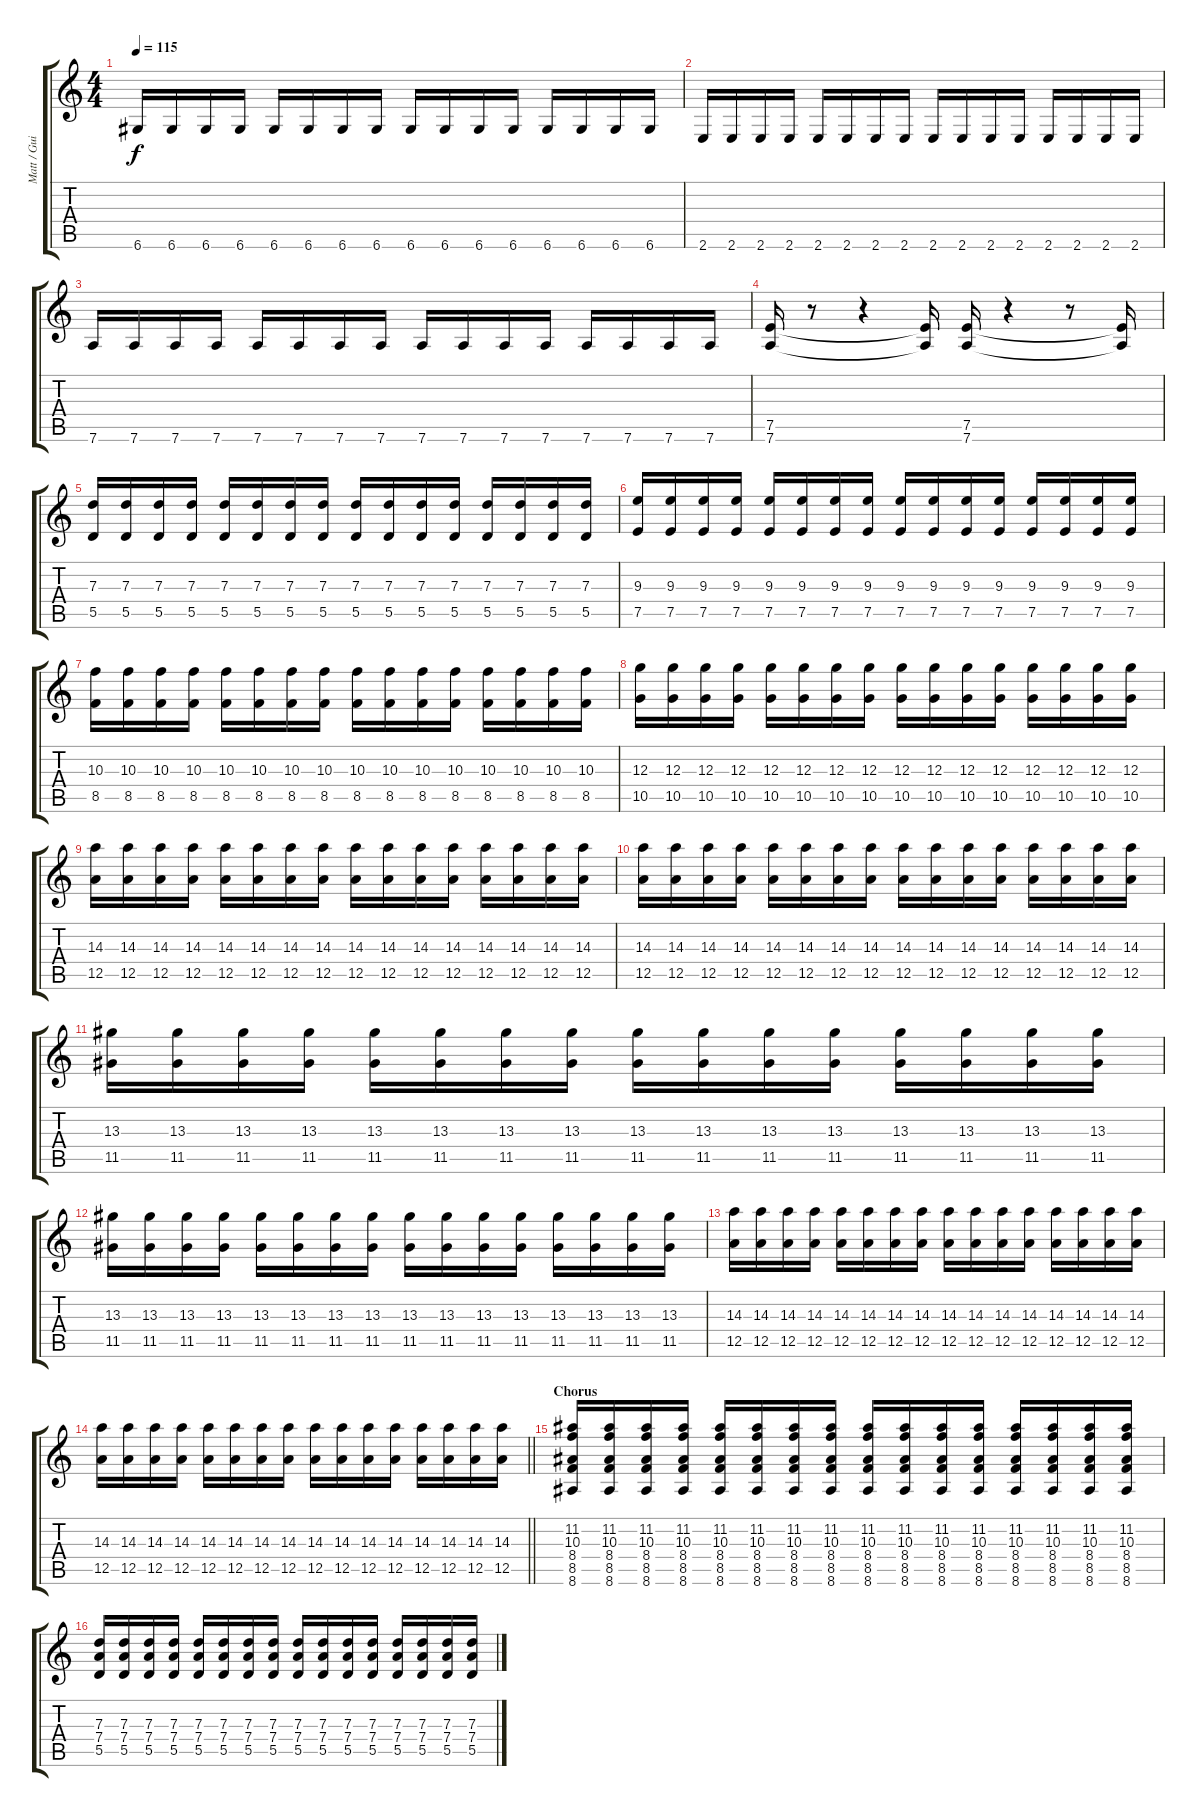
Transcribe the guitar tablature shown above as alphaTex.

\track ("Matt / Guitar" "Matt / Gui") {instrument electricguitarclean}
\staff {score tabs}
\tuning (E4 B3 G3 D3 A2 D2) {hide}
\ts (4 4)
\tempo 115
\clef g2
\ks c
6.6.16{dy f} 6.6.16 6.6.16 6.6.16 6.6.16 6.6.16 6.6.16 6.6.16 6.6.16 6.6.16 6.6.16 6.6.16 6.6.16 6.6.16 6.6.16 6.6.16 |
2.6.16 2.6.16 2.6.16 2.6.16 2.6.16 2.6.16 2.6.16 2.6.16 2.6.16 2.6.16 2.6.16 2.6.16 2.6.16 2.6.16 2.6.16 2.6.16 |
7.6.16 7.6.16 7.6.16 7.6.16 7.6.16 7.6.16 7.6.16 7.6.16 7.6.16 7.6.16 7.6.16 7.6.16 7.6.16 7.6.16 7.6.16 7.6.16 |
(7.5 7.6).16 r.8 r.4 (7.5{t} 7.6{t}).16 (7.5 7.6).16 r.4 r.8 (7.5{t} 7.6{t}).16 |
(7.3 5.5).16 (7.3 5.5).16 (7.3 5.5).16 (7.3 5.5).16 (7.3 5.5).16 (7.3 5.5).16 (7.3 5.5).16 (7.3 5.5).16 (7.3 5.5).16 (7.3 5.5).16 (7.3 5.5).16 (7.3 5.5).16 (7.3 5.5).16 (7.3 5.5).16 (7.3 5.5).16 (7.3 5.5).16 |
(9.3 7.5).16 (9.3 7.5).16 (9.3 7.5).16 (9.3 7.5).16 (9.3 7.5).16 (9.3 7.5).16 (9.3 7.5).16 (9.3 7.5).16 (9.3 7.5).16 (9.3 7.5).16 (9.3 7.5).16 (9.3 7.5).16 (9.3 7.5).16 (9.3 7.5).16 (9.3 7.5).16 (9.3 7.5).16 |
(10.3 8.5).16 (10.3 8.5).16 (10.3 8.5).16 (10.3 8.5).16 (10.3 8.5).16 (10.3 8.5).16 (10.3 8.5).16 (10.3 8.5).16 (10.3 8.5).16 (10.3 8.5).16 (10.3 8.5).16 (10.3 8.5).16 (10.3 8.5).16 (10.3 8.5).16 (10.3 8.5).16 (10.3 8.5).16 |
(12.3 10.5).16 (12.3 10.5).16 (12.3 10.5).16 (12.3 10.5).16 (12.3 10.5).16 (12.3 10.5).16 (12.3 10.5).16 (12.3 10.5).16 (12.3 10.5).16 (12.3 10.5).16 (12.3 10.5).16 (12.3 10.5).16 (12.3 10.5).16 (12.3 10.5).16 (12.3 10.5).16 (12.3 10.5).16 |
(14.3 12.5).16 (14.3 12.5).16 (14.3 12.5).16 (14.3 12.5).16 (14.3 12.5).16 (14.3 12.5).16 (14.3 12.5).16 (14.3 12.5).16 (14.3 12.5).16 (14.3 12.5).16 (14.3 12.5).16 (14.3 12.5).16 (14.3 12.5).16 (14.3 12.5).16 (14.3 12.5).16 (14.3 12.5).16 |
(14.3 12.5).16 (14.3 12.5).16 (14.3 12.5).16 (14.3 12.5).16 (14.3 12.5).16 (14.3 12.5).16 (14.3 12.5).16 (14.3 12.5).16 (14.3 12.5).16 (14.3 12.5).16 (14.3 12.5).16 (14.3 12.5).16 (14.3 12.5).16 (14.3 12.5).16 (14.3 12.5).16 (14.3 12.5).16 |
(13.3 11.5).16 (13.3 11.5).16 (13.3 11.5).16 (13.3 11.5).16 (13.3 11.5).16 (13.3 11.5).16 (13.3 11.5).16 (13.3 11.5).16 (13.3 11.5).16 (13.3 11.5).16 (13.3 11.5).16 (13.3 11.5).16 (13.3 11.5).16 (13.3 11.5).16 (13.3 11.5).16 (13.3 11.5).16 |
(13.3 11.5).16 (13.3 11.5).16 (13.3 11.5).16 (13.3 11.5).16 (13.3 11.5).16 (13.3 11.5).16 (13.3 11.5).16 (13.3 11.5).16 (13.3 11.5).16 (13.3 11.5).16 (13.3 11.5).16 (13.3 11.5).16 (13.3 11.5).16 (13.3 11.5).16 (13.3 11.5).16 (13.3 11.5).16 |
(14.3 12.5).16 (14.3 12.5).16 (14.3 12.5).16 (14.3 12.5).16 (14.3 12.5).16 (14.3 12.5).16 (14.3 12.5).16 (14.3 12.5).16 (14.3 12.5).16 (14.3 12.5).16 (14.3 12.5).16 (14.3 12.5).16 (14.3 12.5).16 (14.3 12.5).16 (14.3 12.5).16 (14.3 12.5).16 |
\barLineRight lightlight
(14.3 12.5).16 (14.3 12.5).16 (14.3 12.5).16 (14.3 12.5).16 (14.3 12.5).16 (14.3 12.5).16 (14.3 12.5).16 (14.3 12.5).16 (14.3 12.5).16 (14.3 12.5).16 (14.3 12.5).16 (14.3 12.5).16 (14.3 12.5).16 (14.3 12.5).16 (14.3 12.5).16 (14.3 12.5).16 |
\section ("" "Chorus")
(11.2 10.3 8.4 8.5 8.6).16 (11.2 10.3 8.4 8.5 8.6).16 (11.2 10.3 8.4 8.5 8.6).16 (11.2 10.3 8.4 8.5 8.6).16 (11.2 10.3 8.4 8.5 8.6).16 (11.2 10.3 8.4 8.5 8.6).16 (11.2 10.3 8.4 8.5 8.6).16 (11.2 10.3 8.4 8.5 8.6).16 (11.2 10.3 8.4 8.5 8.6).16 (11.2 10.3 8.4 8.5 8.6).16 (11.2 10.3 8.4 8.5 8.6).16 (11.2 10.3 8.4 8.5 8.6).16 (11.2 10.3 8.4 8.5 8.6).16 (11.2 10.3 8.4 8.5 8.6).16 (11.2 10.3 8.4 8.5 8.6).16 (11.2 10.3 8.4 8.5 8.6).16 |
(7.3 7.4 5.5).16 (7.3 7.4 5.5).16 (7.3 7.4 5.5).16 (7.3 7.4 5.5).16 (7.3 7.4 5.5).16 (7.3 7.4 5.5).16 (7.3 7.4 5.5).16 (7.3 7.4 5.5).16 (7.3 7.4 5.5).16 (7.3 7.4 5.5).16 (7.3 7.4 5.5).16 (7.3 7.4 5.5).16 (7.3 7.4 5.5).16 (7.3 7.4 5.5).16 (7.3 7.4 5.5).16 (7.3 7.4 5.5).16
